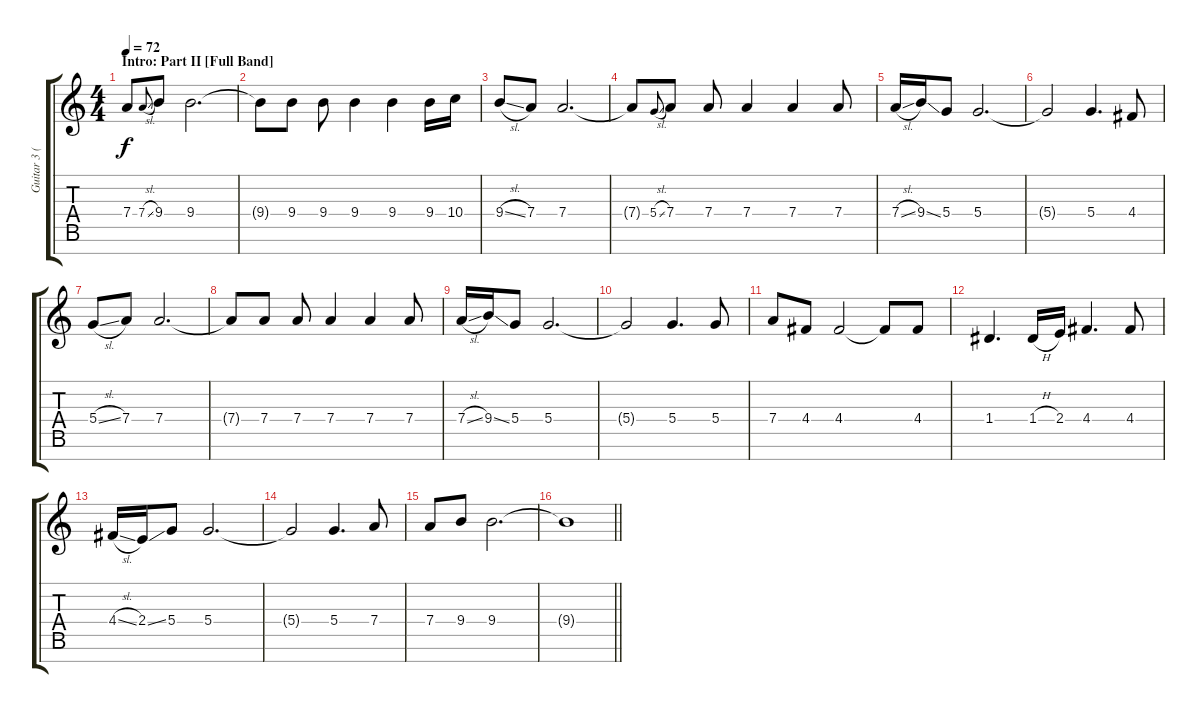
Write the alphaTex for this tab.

\track ("Guitar 3 (Distortion)" "Guitar 3 (") {instrument distortionguitar}
\staff {score tabs}
\tuning (E4 B3 G3 D3 A2 E2 B1) {hide}
\ts (4 4)
\section ("" "Intro: Part II [Full Band]")
\tempo 72
\clef g2
\ks c
7.4.8{dy f} 7.4{sl}.8{gr onbeat} 9.4.8 9.4.2{d} |
9.4{t}.8 9.4.8 9.4.8 9.4.4 9.4.4 9.4.16 10.4.16 |
9.4{sl}.8 7.4.8 7.4.2{d} |
7.4{t}.8 5.4{sl}.8{gr onbeat} 7.4.8 7.4.8 7.4.4 7.4.4 7.4.8 |
7.4{sl}.16 9.4{ss}.16 5.4.8 5.4.2{d} |
5.4{t}.2 5.4.4{d} 4.4.8 |
5.4{sl}.8 7.4.8 7.4.2{d} |
7.4{t}.8 7.4.8 7.4.8 7.4.4 7.4.4 7.4.8 |
7.4{sl}.16 9.4{ss}.16 5.4.8 5.4.2{d} |
5.4{t}.2 5.4.4{d} 5.4.8 |
7.4.8 4.4.8 4.4.2 4.4{t}.8 4.4.8 |
1.4.4{d} 1.4{h}.16 2.4.16 4.4.4{d} 4.4.8 |
4.4{sl}.16 2.4{ss}.16 5.4.8 5.4.2{d} |
5.4{t}.2 5.4.4{d} 7.4.8 |
7.4.8 9.4.8 9.4.2{d} |
\barLineRight lightlight
9.4{t}.1
